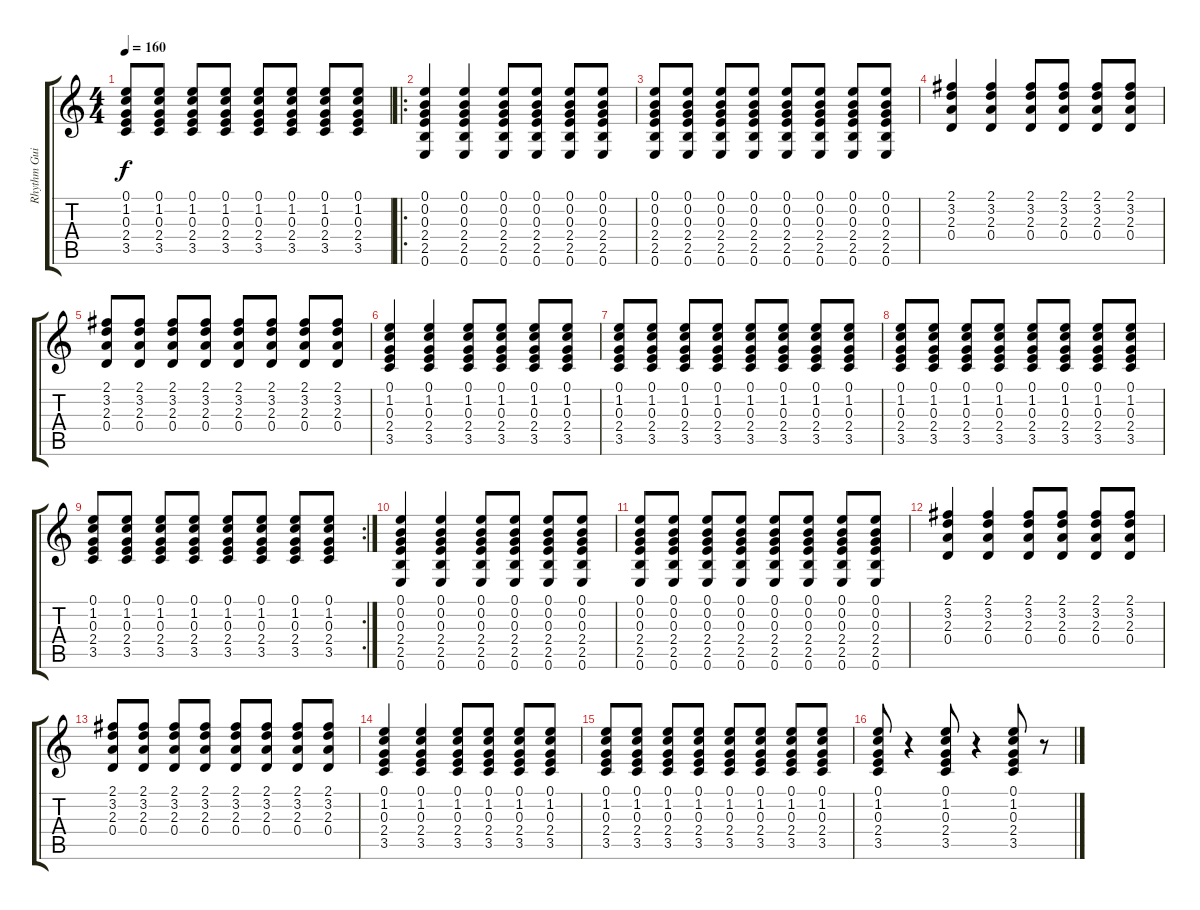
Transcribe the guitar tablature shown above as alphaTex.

\track ("Rhythm Guitar" "Rhythm Gui") {instrument acousticguitarsteel}
\staff {score tabs}
\tuning (E4 B3 G3 D3 A2 E2) {hide}
\ts (4 4)
\tempo 160
\clef g2
\ks c
(0.1 1.2 0.3 2.4 3.5).8{dy f} (0.1 1.2 0.3 2.4 3.5).8 (0.1 1.2 0.3 2.4 3.5).8 (0.1 1.2 0.3 2.4 3.5).8 (0.1 1.2 0.3 2.4 3.5).8 (0.1 1.2 0.3 2.4 3.5).8 (0.1 1.2 0.3 2.4 3.5).8 (0.1 1.2 0.3 2.4 3.5).8 |
\ro
(0.1 0.2 0.3 2.4 2.5 0.6).4 (0.1 0.2 0.3 2.4 2.5 0.6).4 (0.1 0.2 0.3 2.4 2.5 0.6).8 (0.1 0.2 0.3 2.4 2.5 0.6).8 (0.1 0.2 0.3 2.4 2.5 0.6).8 (0.1 0.2 0.3 2.4 2.5 0.6).8 |
(0.1 0.2 0.3 2.4 2.5 0.6).8 (0.1 0.2 0.3 2.4 2.5 0.6).8 (0.1 0.2 0.3 2.4 2.5 0.6).8 (0.1 0.2 0.3 2.4 2.5 0.6).8 (0.1 0.2 0.3 2.4 2.5 0.6).8 (0.1 0.2 0.3 2.4 2.5 0.6).8 (0.1 0.2 0.3 2.4 2.5 0.6).8 (0.1 0.2 0.3 2.4 2.5 0.6).8 |
(2.1 3.2 2.3 0.4).4 (2.1 3.2 2.3 0.4).4 (2.1 3.2 2.3 0.4).8 (2.1 3.2 2.3 0.4).8 (2.1 3.2 2.3 0.4).8 (2.1 3.2 2.3 0.4).8 |
(2.1 3.2 2.3 0.4).8 (2.1 3.2 2.3 0.4).8 (2.1 3.2 2.3 0.4).8 (2.1 3.2 2.3 0.4).8 (2.1 3.2 2.3 0.4).8 (2.1 3.2 2.3 0.4).8 (2.1 3.2 2.3 0.4).8 (2.1 3.2 2.3 0.4).8 |
(0.1 1.2 0.3 2.4 3.5).4 (0.1 1.2 0.3 2.4 3.5).4 (0.1 1.2 0.3 2.4 3.5).8 (0.1 1.2 0.3 2.4 3.5).8 (0.1 1.2 0.3 2.4 3.5).8 (0.1 1.2 0.3 2.4 3.5).8 |
(0.1 1.2 0.3 2.4 3.5).8 (0.1 1.2 0.3 2.4 3.5).8 (0.1 1.2 0.3 2.4 3.5).8 (0.1 1.2 0.3 2.4 3.5).8 (0.1 1.2 0.3 2.4 3.5).8 (0.1 1.2 0.3 2.4 3.5).8 (0.1 1.2 0.3 2.4 3.5).8 (0.1 1.2 0.3 2.4 3.5).8 |
(0.1 1.2 0.3 2.4 3.5).8 (0.1 1.2 0.3 2.4 3.5).8 (0.1 1.2 0.3 2.4 3.5).8 (0.1 1.2 0.3 2.4 3.5).8 (0.1 1.2 0.3 2.4 3.5).8 (0.1 1.2 0.3 2.4 3.5).8 (0.1 1.2 0.3 2.4 3.5).8 (0.1 1.2 0.3 2.4 3.5).8 |
\rc 2
(0.1 1.2 0.3 2.4 3.5).8 (0.1 1.2 0.3 2.4 3.5).8 (0.1 1.2 0.3 2.4 3.5).8 (0.1 1.2 0.3 2.4 3.5).8 (0.1 1.2 0.3 2.4 3.5).8 (0.1 1.2 0.3 2.4 3.5).8 (0.1 1.2 0.3 2.4 3.5).8 (0.1 1.2 0.3 2.4 3.5).8 |
(0.1 0.2 0.3 2.4 2.5 0.6).4 (0.1 0.2 0.3 2.4 2.5 0.6).4 (0.1 0.2 0.3 2.4 2.5 0.6).8 (0.1 0.2 0.3 2.4 2.5 0.6).8 (0.1 0.2 0.3 2.4 2.5 0.6).8 (0.1 0.2 0.3 2.4 2.5 0.6).8 |
(0.1 0.2 0.3 2.4 2.5 0.6).8 (0.1 0.2 0.3 2.4 2.5 0.6).8 (0.1 0.2 0.3 2.4 2.5 0.6).8 (0.1 0.2 0.3 2.4 2.5 0.6).8 (0.1 0.2 0.3 2.4 2.5 0.6).8 (0.1 0.2 0.3 2.4 2.5 0.6).8 (0.1 0.2 0.3 2.4 2.5 0.6).8 (0.1 0.2 0.3 2.4 2.5 0.6).8 |
(2.1 3.2 2.3 0.4).4 (2.1 3.2 2.3 0.4).4 (2.1 3.2 2.3 0.4).8 (2.1 3.2 2.3 0.4).8 (2.1 3.2 2.3 0.4).8 (2.1 3.2 2.3 0.4).8 |
(2.1 3.2 2.3 0.4).8 (2.1 3.2 2.3 0.4).8 (2.1 3.2 2.3 0.4).8 (2.1 3.2 2.3 0.4).8 (2.1 3.2 2.3 0.4).8 (2.1 3.2 2.3 0.4).8 (2.1 3.2 2.3 0.4).8 (2.1 3.2 2.3 0.4).8 |
(0.1 1.2 0.3 2.4 3.5).4 (0.1 1.2 0.3 2.4 3.5).4 (0.1 1.2 0.3 2.4 3.5).8 (0.1 1.2 0.3 2.4 3.5).8 (0.1 1.2 0.3 2.4 3.5).8 (0.1 1.2 0.3 2.4 3.5).8 |
(0.1 1.2 0.3 2.4 3.5).8 (0.1 1.2 0.3 2.4 3.5).8 (0.1 1.2 0.3 2.4 3.5).8 (0.1 1.2 0.3 2.4 3.5).8 (0.1 1.2 0.3 2.4 3.5).8 (0.1 1.2 0.3 2.4 3.5).8 (0.1 1.2 0.3 2.4 3.5).8 (0.1 1.2 0.3 2.4 3.5).8 |
(0.1 1.2 0.3 2.4 3.5).8 r.4 (0.1 1.2 0.3 2.4 3.5).8 r.4 (0.1 1.2 0.3 2.4 3.5).8 r.8
